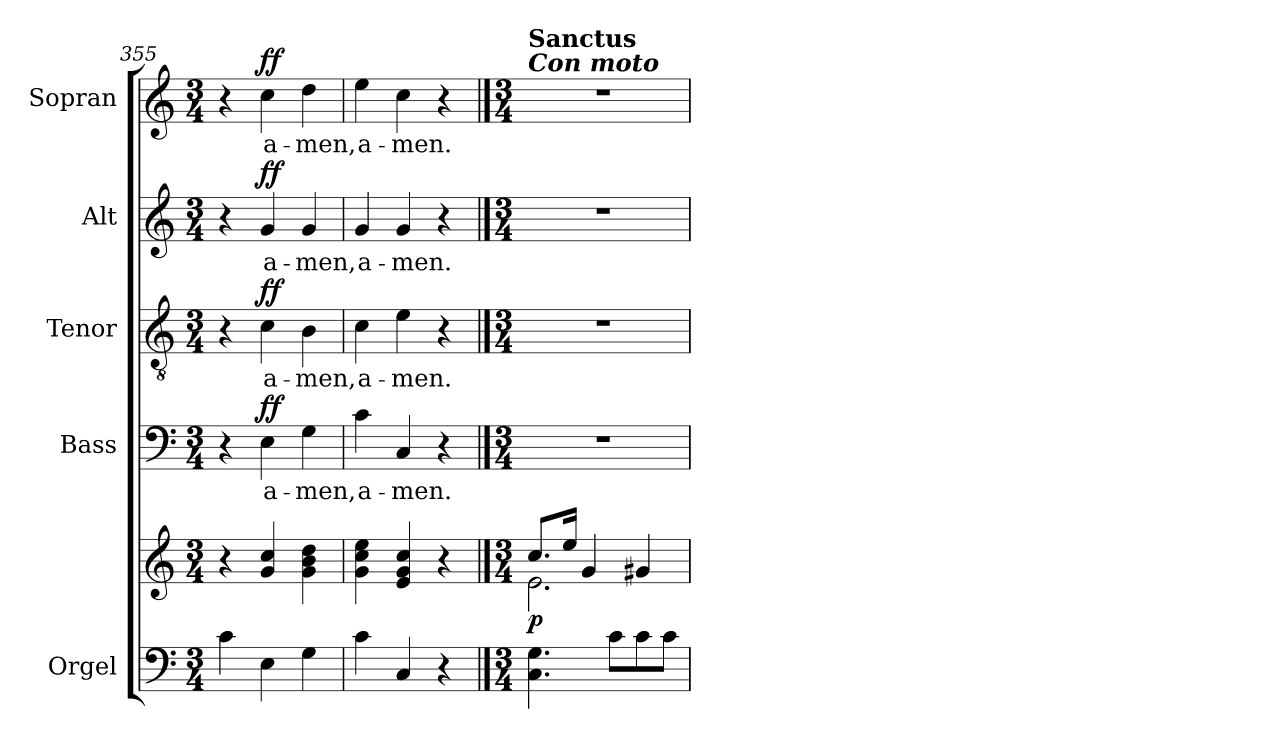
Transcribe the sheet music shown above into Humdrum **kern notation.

**kern	**kern	**dynam	**kern	**text	**dynam	**kern	**text	**dynam	**kern	**text	**dynam	**kern	**text	**dynam
*part5	*part5	*part5	*part4	*part4	*part4	*part3	*part3	*part3	*part2	*part2	*part2	*part1	*part1	*part1
*staff6	*staff5	*staff5/6	*staff4	*staff4	*staff4	*staff3	*staff3	*staff3	*staff2	*staff2	*staff2	*staff1	*staff1	*staff1
*I"Orgel	*	*	*I"Bass	*	*	*I"Tenor	*	*	*I"Alt	*	*	*I"Sopran	*	*
*I'Org.	*	*	*I'B.	*	*	*I'T.	*	*	*I'A.	*	*	*I'S.	*	*
*clefF4	*clefG2	*	*clefF4	*	*	*clefGv2	*	*	*clefG2	*	*	*clefG2	*	*
*k[]	*k[]	*	*k[]	*	*	*k[]	*	*	*k[]	*	*	*k[]	*	*
*C:	*C:	*	*C:	*	*	*C:	*	*	*C:	*	*	*C:	*	*
*M3/4	*M3/4	*	*M3/4	*	*	*M3/4	*	*	*M3/4	*	*	*M3/4	*	*
=355	=355	=355	=355	=355	=355	=355	=355	=355	=355	=355	=355	=355	=355	=355
4c\	4r	.	4r	.	.	4r	.	.	4r	.	.	4r	.	.
!	!	!	!	!LO:LY:b	!LO:DY:a	!	!LO:LY:b	!LO:DY:a	!	!LO:LY:b	!LO:DY:a	!	!LO:LY:b	!LO:DY:a
4E\	4g/ 4cc/	.	4E\	a-	ff	4c\	a-	ff	4g/	a-	ff	4cc\	a-	ff
!	!	!	!	!LO:LY:b	!	!	!LO:LY:b	!	!	!LO:LY:b	!	!	!LO:LY:b	!
4G\	4g\ 4b\ 4dd\	.	4G\	-men,	.	4B\	-men,	.	4g/	-men,	.	4dd\	-men,	.
=356	=356	=356	=356	=356	=356	=356	=356	=356	=356	=356	=356	=356	=356	=356
!	!	!	!	!LO:LY:b	!	!	!LO:LY:b	!	!	!LO:LY:b	!	!	!LO:LY:b	!
4c\	4g\ 4cc\ 4ee\	.	4c\	a-	.	4c\	a-	.	4g/	a-	.	4ee\	a-	.
!	!	!	!	!LO:LY:b	!	!	!LO:LY:b	!	!	!LO:LY:b	!	!	!LO:LY:b	!
4C/	4e/ 4g/ 4cc/	.	4C/	-men.	.	4e\	-men.	.	4g/	-men.	.	4cc\	-men.	.
4r	4r	.	4r	.	.	4r	.	.	4r	.	.	4r	.	.
!!LO:PB:g=z
==357	==357	==357	==357	==357	==357	==357	==357	==357	==357	==357	==357	==357	==357	==357
*M3/4	*M3/4	*	*M3/4	*	*	*M3/4	*	*	*M3/4	*	*	*M3/4	*	*
*	*^	*	*	*	*	*	*	*	*	*	*	*	*	*
!	!	!	!	!	!	!	!	!	!	!	!	!	!LO:TX:a:Bi:t=Con moto	!	!
!	!	!	!	!	!	!	!	!	!	!	!	!	!LO:TX:a:B:t=Sanctus	!	!
!	!	!	!LO:DY:b	!	!	!	!	!	!	!	!	!	!	!	!
4.C\ 4.G\	8.cc/L	2.e\	p	2.r	.	.	2.r	.	.	2.r	.	.	2.r	.	.
.	16ee/Jk	.	.	.	.	.	.	.	.	.	.	.	.	.	.
.	4g/	.	.	.	.	.	.	.	.	.	.	.	.	.	.
8c\L	.	.	.	.	.	.	.	.	.	.	.	.	.	.	.
8c\	4g#X/	.	.	.	.	.	.	.	.	.	.	.	.	.	.
8c\J	.	.	.	.	.	.	.	.	.	.	.	.	.	.	.
*	*v	*v	*	*	*	*	*	*	*	*	*	*	*	*	*
=	=	=	=	=	=	=	=	=	=	=	=	=	=	=
*-	*-	*-	*-	*-	*-	*-	*-	*-	*-	*-	*-	*-	*-	*-
